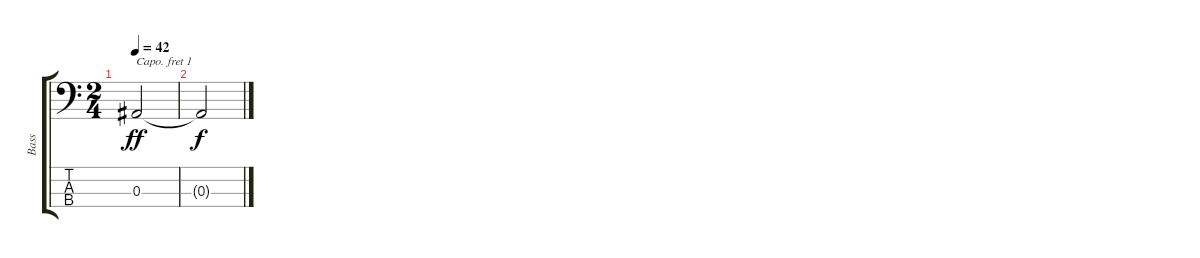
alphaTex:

\track ("Bass" "Bass") {instrument acousticbass}
\staff {score tabs}
\capo 1
\tuning (G2 D2 A1 E1) {hide}
\ts (2 4)
\tempo 42
\clef f4
\ks c
0.3.2{dy ff} |
0.3{t}.2{dy f}
